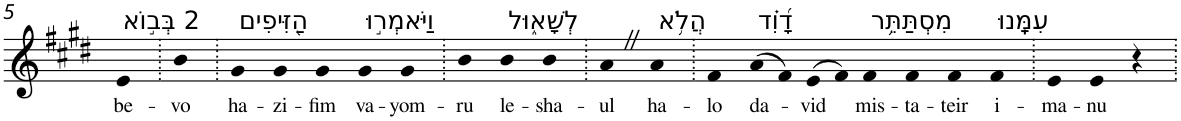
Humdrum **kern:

**kern	**text
*part1	*part1
*staff1	*staff1
*I"Piano	*
*I'Pno	*
!!LO:PB:g=z
*clefG2	*
*k[f#c#g#d#]	*
*E:	*
=5	=5
!LO:TX:a:t=2 בְּב֣וֹא	!
!	!LO:LY:b
4e	be-
=6.	=6.
!	!LO:LY:b
4b	-vo
=7.	=7.
!LO:TX:a:t=הַ֭זִּיפִים	!
!	!LO:LY:b
4g#	ha-
!	!LO:LY:b
4g#	-zi-
!	!LO:LY:b
4g#	-fim
!LO:TX:a:t=וַיֹּאמְר֣וּ	!
!	!LO:LY:b
4g#	va-
!	!LO:LY:b
4g#	-yom-
=8.	=8.
!	!LO:LY:b
4b	-ru
!LO:TX:a:t=לְשָׁא֑וּל	!
!	!LO:LY:b
4b	le-
!	!LO:LY:b
4b	-sha-
=9.	=9.
!	!LO:LY:b
4aZ	-ul
!LO:TX:a:t=הֲלֹ֥א	!
!	!LO:LY:b
4a	ha-
=10.	=10.
!	!LO:LY:b
4f#	-lo
!LO:TX:a:t=דָ֝וִ֗ד	!
!	!LO:LY:b
(>8a	da-
8f#)	.
!	!LO:LY:b
(>8e	-vid
8f#)	.
!LO:TX:a:t=מִסְתַּתֵּ֥ר	!
!	!LO:LY:b
4f#	mis-
!	!LO:LY:b
4f#	-ta-
!	!LO:LY:b
4f#	-teir
!LO:TX:a:t=עִמָּֽנוּ	!
!	!LO:LY:b
4f#	i-
=11.	=11.
!	!LO:LY:b
4e	-ma-
!	!LO:LY:b
4e	-nu
4r	.
=.	=.
*-	*-
